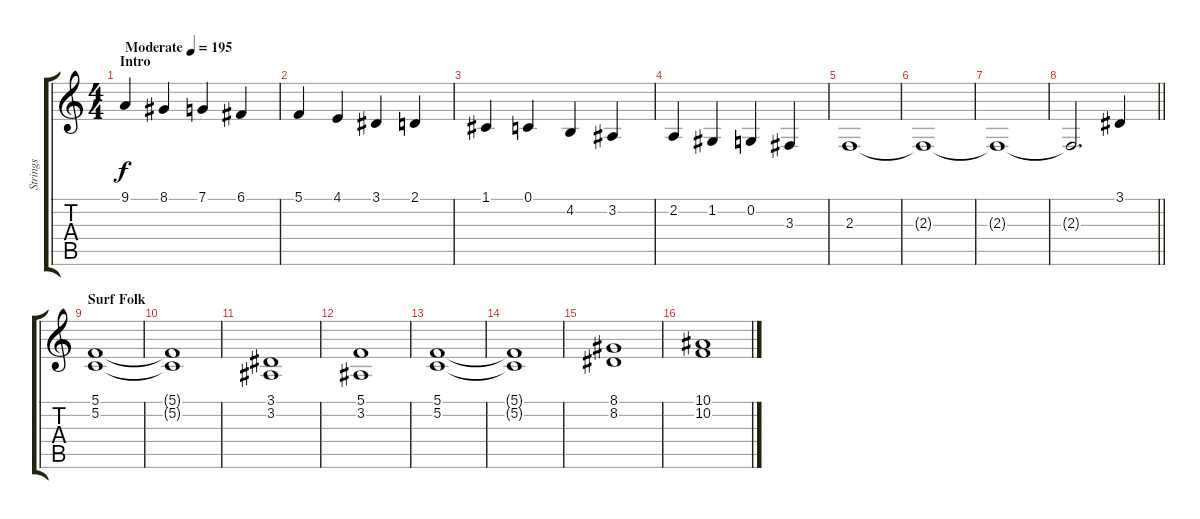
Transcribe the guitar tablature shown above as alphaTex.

\track ("Strings" "Strings") {instrument stringensemble1}
\staff {score tabs}
\tuning (C4 G3 Eb3 Bb2 F2 C2) {hide}
\ts (4 4)
\section ("" "Intro")
\tempo (195 "Moderate")
\clef g2
\ks c
9.1.4{dy f instrument stringensemble1} 8.1.4 7.1.4 6.1.4 |
5.1.4 4.1.4 3.1.4 2.1.4 |
1.1.4 0.1.4 4.2.4 3.2.4 |
2.2.4 1.2.4 0.2.4 3.3.4 |
2.3.1 |
2.3{t}.1 |
2.3{t}.1 |
\barLineRight lightlight
2.3{t}.2{d} 3.1.4 |
\section ("" "Surf Folk")
(5.1 5.2).1 |
(5.1{t} 5.2{t}).1 |
(3.1 3.2).1 |
(5.1 3.2).1 |
(5.1 5.2).1 |
(5.1{t} 5.2{t}).1 |
(8.1 8.2).1 |
(10.1 10.2).1
